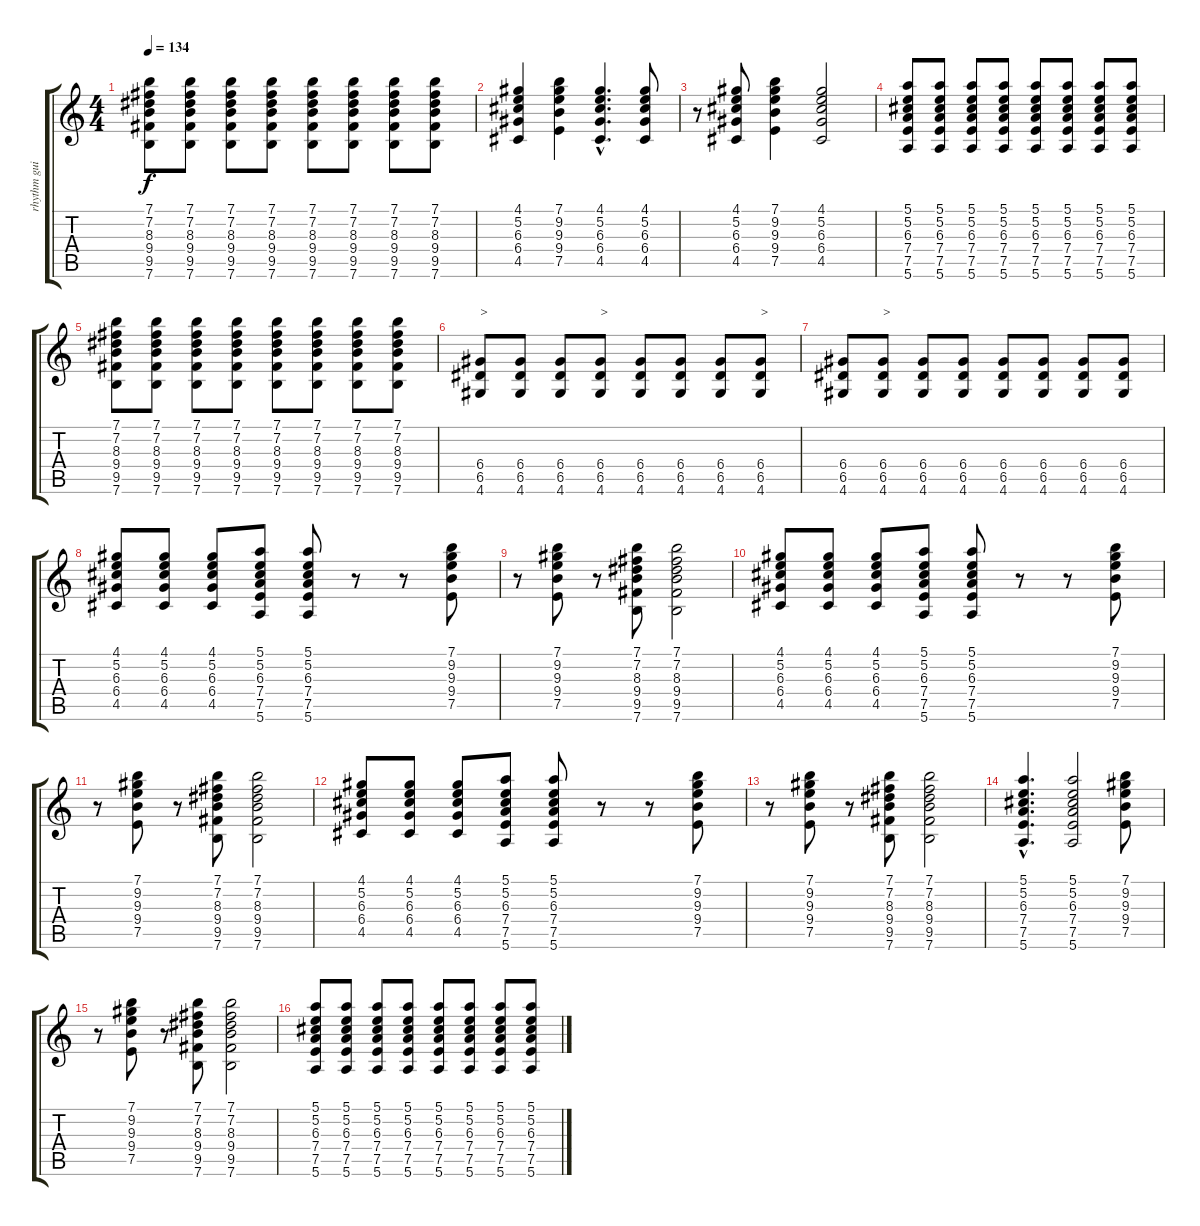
\track ("rhythm guitar" "rhythm gui") {instrument distortionguitar}
\staff {score tabs}
\tuning (E4 B3 G3 D3 A2 E2) {hide}
\ts (4 4)
\tempo 134
\clef g2
\ks c
(7.1 7.2 8.3 9.4 9.5 7.6).8{dy f} (7.1 7.2 8.3 9.4 9.5 7.6).8 (7.1 7.2 8.3 9.4 9.5 7.6).8 (7.1 7.2 8.3 9.4 9.5 7.6).8 (7.1 7.2 8.3 9.4 9.5 7.6).8 (7.1 7.2 8.3 9.4 9.5 7.6).8 (7.1 7.2 8.3 9.4 9.5 7.6).8 (7.1 7.2 8.3 9.4 9.5 7.6).8 |
(4.1 5.2 6.3 6.4 4.5).4 (7.1 9.2 9.3 9.4 7.5).4 (4.1{hac} 5.2{hac} 6.3{hac} 6.4{hac} 4.5{hac}).4{d} (4.1 5.2 6.3 6.4 4.5).8 |
r.8 (4.1 5.2 6.3 6.4 4.5).8 (7.1 9.2 9.3 9.4 7.5).4 (4.1 5.2 6.3 6.4 4.5).2 |
(5.1 5.2 6.3 7.4 7.5 5.6).8 (5.1 5.2 6.3 7.4 7.5 5.6).8 (5.1 5.2 6.3 7.4 7.5 5.6).8 (5.1 5.2 6.3 7.4 7.5 5.6).8 (5.1 5.2 6.3 7.4 7.5 5.6).8 (5.1 5.2 6.3 7.4 7.5 5.6).8 (5.1 5.2 6.3 7.4 7.5 5.6).8 (5.1 5.2 6.3 7.4 7.5 5.6).8 |
(7.1 7.2 8.3 9.4 9.5 7.6).8 (7.1 7.2 8.3 9.4 9.5 7.6).8 (7.1 7.2 8.3 9.4 9.5 7.6).8 (7.1 7.2 8.3 9.4 9.5 7.6).8 (7.1 7.2 8.3 9.4 9.5 7.6).8 (7.1 7.2 8.3 9.4 9.5 7.6).8 (7.1 7.2 8.3 9.4 9.5 7.6).8 (7.1 7.2 8.3 9.4 9.5 7.6).8 |
(6.4 6.5 4.6).8{txt ">"} (6.4 6.5 4.6).8 (6.4 6.5 4.6).8 (6.4 6.5 4.6).8{txt ">"} (6.4 6.5 4.6).8 (6.4 6.5 4.6).8 (6.4 6.5 4.6).8 (6.4 6.5 4.6).8{txt ">"} |
(6.4 6.5 4.6).8 (6.4 6.5 4.6).8{txt ">"} (6.4 6.5 4.6).8 (6.4 6.5 4.6).8 (6.4 6.5 4.6).8 (6.4 6.5 4.6).8 (6.4 6.5 4.6).8 (6.4 6.5 4.6).8 |
(4.1 5.2 6.3 6.4 4.5).8 (4.1 5.2 6.3 6.4 4.5).8 (4.1 5.2 6.3 6.4 4.5).8 (5.1 5.2 6.3 7.4 7.5 5.6).8 (5.1 5.2 6.3 7.4 7.5 5.6).8 r.8 r.8 (7.1 9.2 9.3 9.4 7.5).8 |
r.8 (7.1 9.2 9.3 9.4 7.5).8 r.8 (7.1 7.2 8.3 9.4 9.5 7.6).8 (7.1 7.2 8.3 9.4 9.5 7.6).2 |
(4.1 5.2 6.3 6.4 4.5).8 (4.1 5.2 6.3 6.4 4.5).8 (4.1 5.2 6.3 6.4 4.5).8 (5.1 5.2 6.3 7.4 7.5 5.6).8 (5.1 5.2 6.3 7.4 7.5 5.6).8 r.8 r.8 (7.1 9.2 9.3 9.4 7.5).8 |
r.8 (7.1 9.2 9.3 9.4 7.5).8 r.8 (7.1 7.2 8.3 9.4 9.5 7.6).8 (7.1 7.2 8.3 9.4 9.5 7.6).2 |
(4.1 5.2 6.3 6.4 4.5).8 (4.1 5.2 6.3 6.4 4.5).8 (4.1 5.2 6.3 6.4 4.5).8 (5.1 5.2 6.3 7.4 7.5 5.6).8 (5.1 5.2 6.3 7.4 7.5 5.6).8 r.8 r.8 (7.1 9.2 9.3 9.4 7.5).8 |
r.8 (7.1 9.2 9.3 9.4 7.5).8 r.8 (7.1 7.2 8.3 9.4 9.5 7.6).8 (7.1 7.2 8.3 9.4 9.5 7.6).2 |
(5.1{hac} 5.2{hac} 6.3{hac} 7.4{hac} 7.5{hac} 5.6{hac}).4{d} (5.1 5.2 6.3 7.4 7.5 5.6).2 (7.1 9.2 9.3 9.4 7.5).8 |
r.8 (7.1 9.2 9.3 9.4 7.5).8 r.8 (7.1 7.2 8.3 9.4 9.5 7.6).8 (7.1 7.2 8.3 9.4 9.5 7.6).2 |
(5.1 5.2 6.3 7.4 7.5 5.6).8 (5.1 5.2 6.3 7.4 7.5 5.6).8 (5.1 5.2 6.3 7.4 7.5 5.6).8 (5.1 5.2 6.3 7.4 7.5 5.6).8 (5.1 5.2 6.3 7.4 7.5 5.6).8 (5.1 5.2 6.3 7.4 7.5 5.6).8 (5.1 5.2 6.3 7.4 7.5 5.6).8 (5.1 5.2 6.3 7.4 7.5 5.6).8
